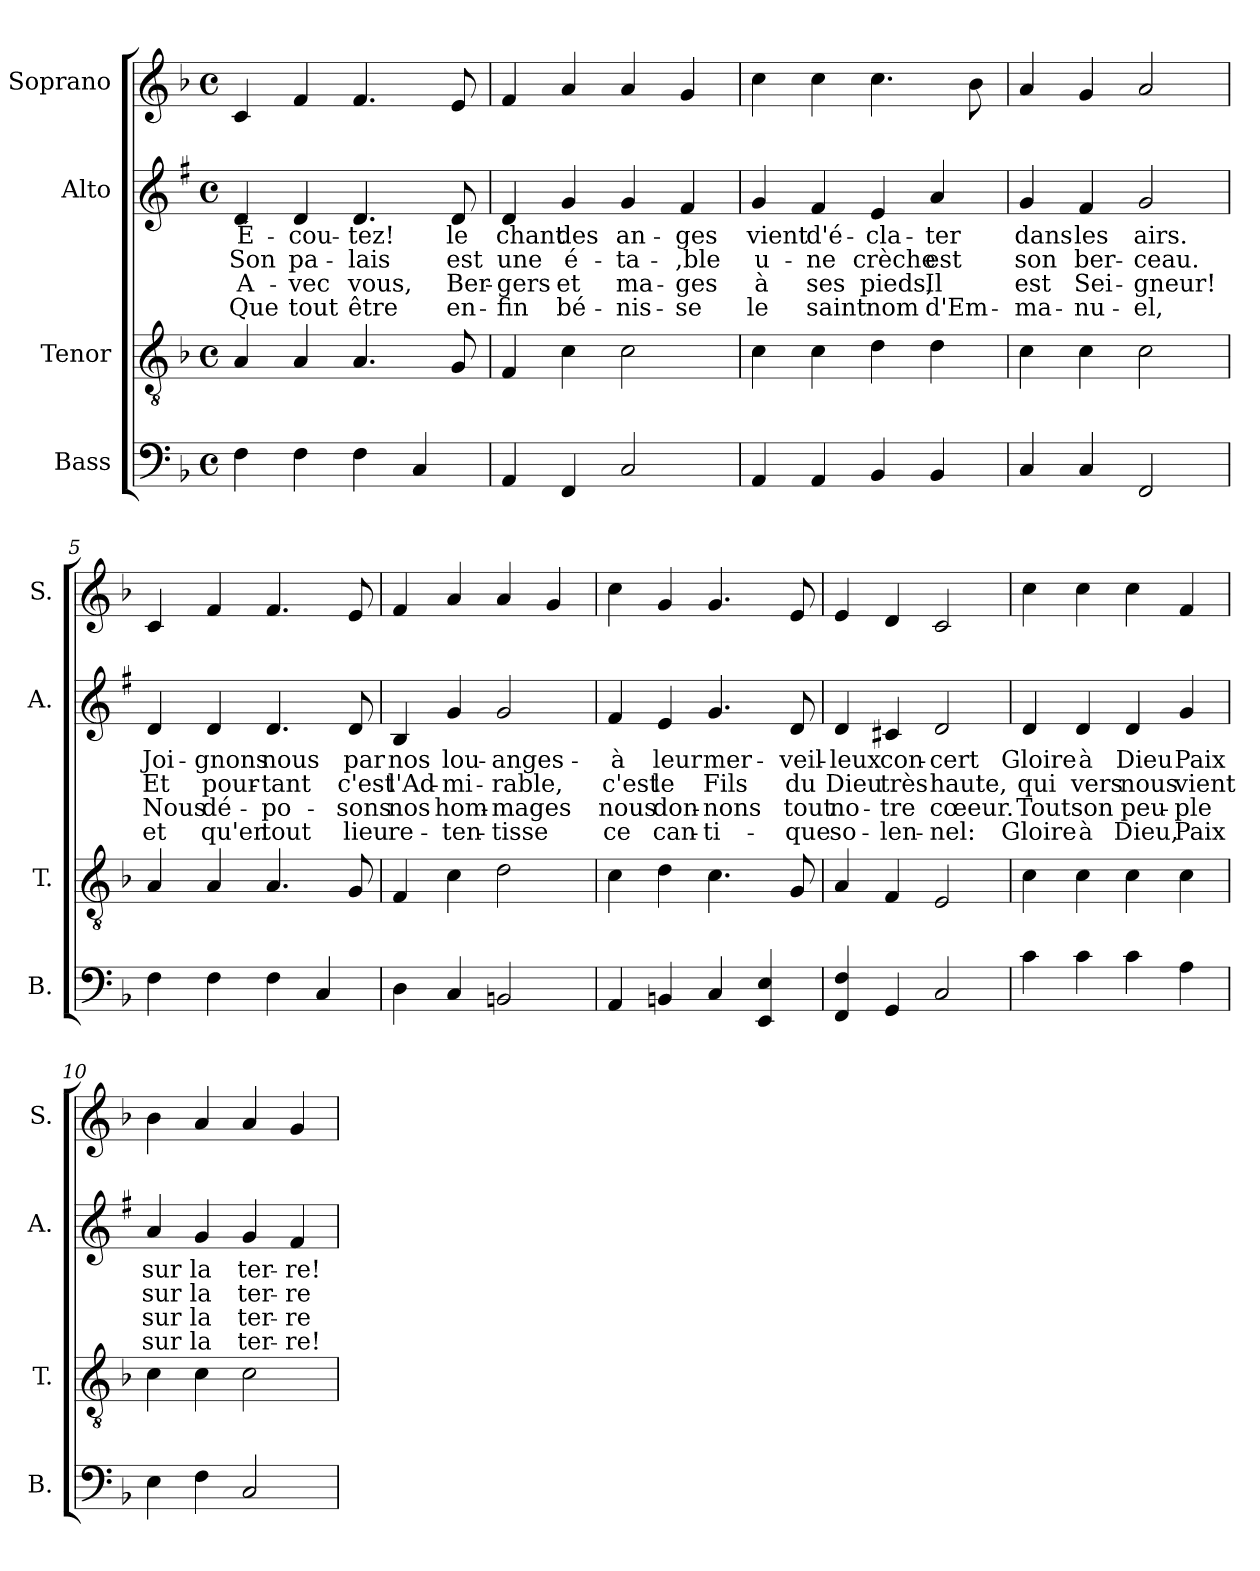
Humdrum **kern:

**kern	**kern	**kern	**text	**text	**text	**text	**kern
*part4	*part3	*part2	*part2	*part2	*part2	*part2	*part1
*staff4	*staff3	*staff2	*staff2	*staff2	*staff2	*staff2	*staff1
*I"Bass	*I"Tenor	*I"Alto	*	*	*	*	*I"Soprano
*I'B.	*I'T.	*I'A.	*	*	*	*	*I'S.
*clefF4	*clefGv2	*clefG2	*	*	*	*	*clefG2
*	*	*ITrd1c2	*	*	*	*	*
*k[b-]	*k[b-]	*k[b-]	*	*	*	*	*k[b-]
*M4/4	*M4/4	*M4/4	*	*	*	*	*M4/4
*met(c)	*met(c)	*met(c)	*	*	*	*	*met(c)
=1	=1	=1	=1	=1	=1	=1	=1
!	!	!	!LO:LY:b	!LO:LY:b	!LO:LY:b	!LO:LY:b	!
4F\	4A/	4c/	É-	Son	A-	Que	4c/
!	!	!	!LO:LY:b	!LO:LY:b	!LO:LY:b	!LO:LY:b	!
4F\	4A/	4c/	-cou-	pa-	-vec	tout	4f/
!	!	!	!LO:LY:b	!LO:LY:b	!LO:LY:b	!LO:LY:b	!
4F\	4.A/	4.c/	-tez!	-lais	vous,	être	4.f/
4C/	.	.	.	.	.	.	.
!	!	!	!LO:LY:b	!LO:LY:b	!LO:LY:b	!LO:LY:b	!
.	8G/	8c/	le	est	Ber-	en-	8e/
=2	=2	=2	=2	=2	=2	=2	=2
!	!	!	!LO:LY:b	!LO:LY:b	!LO:LY:b	!LO:LY:b	!
4AA/	4F/	4c/	chant	une	-gers	-fin	4f/
!	!	!	!LO:LY:b	!LO:LY:b	!LO:LY:b	!LO:LY:b	!
4FF/	4c\	4f/	des	é-	et	bé-	4a/
!	!	!	!LO:LY:b	!LO:LY:b	!LO:LY:b	!LO:LY:b	!
2C/	2c\	4f/	an-	-ta-	ma-	-nis-	4a/
!	!	!	!LO:LY:b	!LO:LY:b	!LO:LY:b	!LO:LY:b	!
.	.	4e/	-ges	-,ble	-ges	-se	4g/
=3	=3	=3	=3	=3	=3	=3	=3
!	!	!	!LO:LY:b	!LO:LY:b	!LO:LY:b	!LO:LY:b	!
4AA/	4c\	4f/	vient	u-	à	le	4cc\
!	!	!	!LO:LY:b	!LO:LY:b	!LO:LY:b	!LO:LY:b	!
4AA/	4c\	4e/	d'é-	-ne	ses	saint	4cc\
!	!	!	!LO:LY:b	!LO:LY:b	!LO:LY:b	!LO:LY:b	!
4BB-/	4d\	4d/	-cla-	crèche	pieds,	nom	4.cc\
!	!	!	!LO:LY:b	!LO:LY:b	!LO:LY:b	!LO:LY:b	!
4BB-/	4d\	4g/	-ter	est	Il	d'Em-	.
.	.	.	.	.	.	.	8b-\
=4	=4	=4	=4	=4	=4	=4	=4
!	!	!	!LO:LY:b	!LO:LY:b	!LO:LY:b	!LO:LY:b	!
4C/	4c\	4f/	dans	son	est	-ma-	4a/
!	!	!	!LO:LY:b	!LO:LY:b	!LO:LY:b	!LO:LY:b	!
4C/	4c\	4e/	les	ber-	Sei-	-nu-	4g/
!	!	!	!LO:LY:b	!LO:LY:b	!LO:LY:b	!LO:LY:b	!
2FF/	2c\	2f/	airs.	-ceau.	-gneur!	-el,	2a/
!!LO:LB:g=z
=5	=5	=5	=5	=5	=5	=5	=5
!	!	!	!LO:LY:b	!LO:LY:b	!LO:LY:b	!LO:LY:b	!
4F\	4A/	4c/	Joi-	Et	Nous	et	4c/
!	!	!	!LO:LY:b	!LO:LY:b	!LO:LY:b	!LO:LY:b	!
4F\	4A/	4c/	-gnons	pour-	dé-	qu'en	4f/
!	!	!	!LO:LY:b	!LO:LY:b	!LO:LY:b	!LO:LY:b	!
4F\	4.A/	4.c/	nous	-tant	-po-	tout	4.f/
4C/	.	.	.	.	.	.	.
!	!	!	!LO:LY:b	!LO:LY:b	!LO:LY:b	!LO:LY:b	!
.	8G/	8c/	par	c'est	-sons	lieu	8e/
=6	=6	=6	=6	=6	=6	=6	=6
!	!	!	!LO:LY:b	!LO:LY:b	!LO:LY:b	!LO:LY:b	!
4D\	4F/	4A/	nos	l'Ad-	nos	re-	4f/
!	!	!	!LO:LY:b	!LO:LY:b	!LO:LY:b	!LO:LY:b	!
4C/	4c\	4f/	lou-	-mi-	hom-	-ten-	4a/
!	!	!	!LO:LY:b	!LO:LY:b	!LO:LY:b	!LO:LY:b	!
2BBn/	2d\	2f/	-anges-	-rable,	-mages	-tisse	4a/
.	.	.	.	.	.	.	4g/
=7	=7	=7	=7	=7	=7	=7	=7
!	!	!	!LO:LY:b	!LO:LY:b	!LO:LY:b	!LO:LY:b	!
4AA/	4c\	4e/	à	c'est	nous	ce	4cc\
!	!	!	!LO:LY:b	!LO:LY:b	!LO:LY:b	!LO:LY:b	!
4BBn/	4d\	4d/	leur	le	don-	can-	4g/
!	!	!	!LO:LY:b	!LO:LY:b	!LO:LY:b	!LO:LY:b	!
4C/	4.c\	4.f/	mer-	Fils	-nons	-ti-	4.g/
4EE/ 4E/	.	.	.	.	.	.	.
!	!	!	!LO:LY:b	!LO:LY:b	!LO:LY:b	!LO:LY:b	!
.	8G/	8c/	-veil-	du	tout	-que	8e/
=8	=8	=8	=8	=8	=8	=8	=8
!	!	!	!LO:LY:b	!LO:LY:b	!LO:LY:b	!LO:LY:b	!
4FF/ 4F/	4A/	4c/	-leux	Dieu	no-	so-	4e/
!	!	!	!LO:LY:b	!LO:LY:b	!LO:LY:b	!LO:LY:b	!
4GG/	4F/	4Bn/	con-	très	-tre	-len-	4d/
!	!	!	!LO:LY:b	!LO:LY:b	!LO:LY:b	!LO:LY:b	!
2C/	2E/	2c/	-cert	haute,	cœeur.	-nel:	2c/
!!LO:PB:g=z
=9	=9	=9	=9	=9	=9	=9	=9
!	!	!	!LO:LY:b	!LO:LY:b	!LO:LY:b	!LO:LY:b	!
4c\	4c\	4c/	Gloire	qui	Tout	Gloire	4cc\
!	!	!	!LO:LY:b	!LO:LY:b	!LO:LY:b	!LO:LY:b	!
4c\	4c\	4c/	à	vers	son	à	4cc\
!	!	!	!LO:LY:b	!LO:LY:b	!LO:LY:b	!LO:LY:b	!
4c\	4c\	4c/	Dieu	nous	peu-	Dieu,	4cc\
!	!	!	!LO:LY:b	!LO:LY:b	!LO:LY:b	!LO:LY:b	!
4A\	4c\	4f/	Paix	vient	-ple	Paix	4f/
=10	=10	=10	=10	=10	=10	=10	=10
!	!	!	!LO:LY:b	!LO:LY:b	!LO:LY:b	!LO:LY:b	!
4E\	4c\	4g/	sur	sur	sur	sur	4b-\
!	!	!	!LO:LY:b	!LO:LY:b	!LO:LY:b	!LO:LY:b	!
4F\	4c\	4f/	la	la	la	la	4a/
!	!	!	!LO:LY:b	!LO:LY:b	!LO:LY:b	!LO:LY:b	!
2C/	2c\	4f/	ter-	ter-	ter-	ter-	4a/
!	!	!	!LO:LY:b	!LO:LY:b	!LO:LY:b	!LO:LY:b	!
.	.	4e/	-re!	-re	-re	-re!	4g/
=	=	=	=	=	=	=	=
*-	*-	*-	*-	*-	*-	*-	*-
